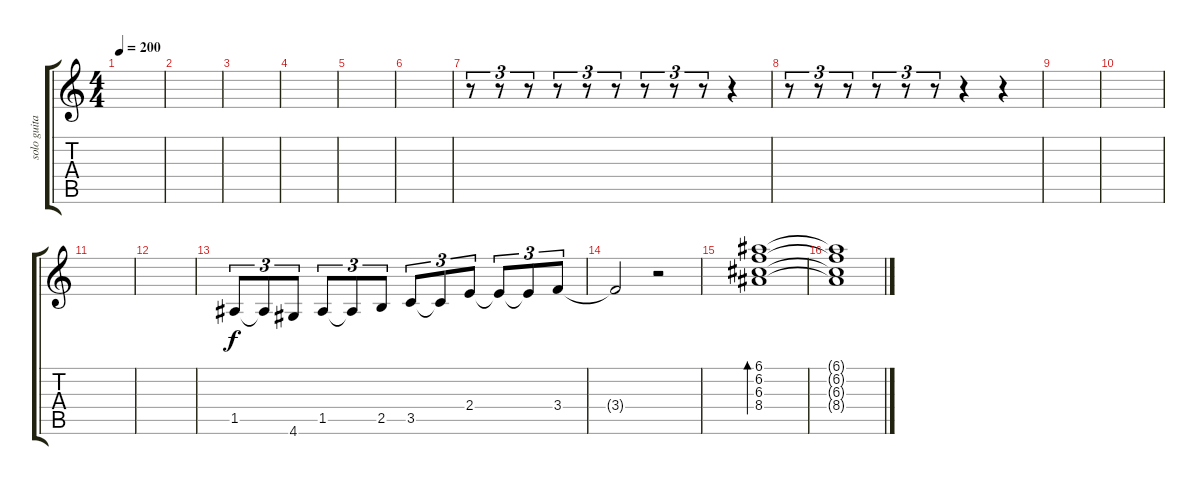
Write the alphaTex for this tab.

\track ("solo guitar" "solo guita") {instrument electricguitarclean}
\staff {score tabs}
\tuning (E4 B3 G3 D3 A2 E2) {hide}
\ts (4 4)
\tempo 200
\clef g2
\ks c
|
|
|
|
|
|
r.8{tu (3 2)} r.8{tu (3 2)} r.8{tu (3 2)} r.8{tu (3 2)} r.8{tu (3 2)} r.8{tu (3 2)} r.8{tu (3 2)} r.8{tu (3 2)} r.8{tu (3 2)} r.4 |
r.8{tu (3 2)} r.8{tu (3 2)} r.8{tu (3 2)} r.8{tu (3 2)} r.8{tu (3 2)} r.8{tu (3 2)} r.4 r.4 |
|
|
|
|
1.5.8{tu (3 2)} 1.5{t}.8{tu (3 2)} 4.6.8{tu (3 2)} 1.5.8{tu (3 2)} 1.5{t}.8{tu (3 2)} 2.5.8{tu (3 2)} 3.5.8{tu (3 2)} 3.5{t}.8{tu (3 2)} 2.4.8{tu (3 2)} 2.4{t}.8{tu (3 2)} 2.4{t}.8{tu (3 2)} 3.4.8{tu (3 2)} |
3.4{t}.2 r.2 |
(6.1 6.2 6.3 8.4).1{bd 240} |
(6.1{t} 6.2{t} 6.3{t} 8.4{t}).1
